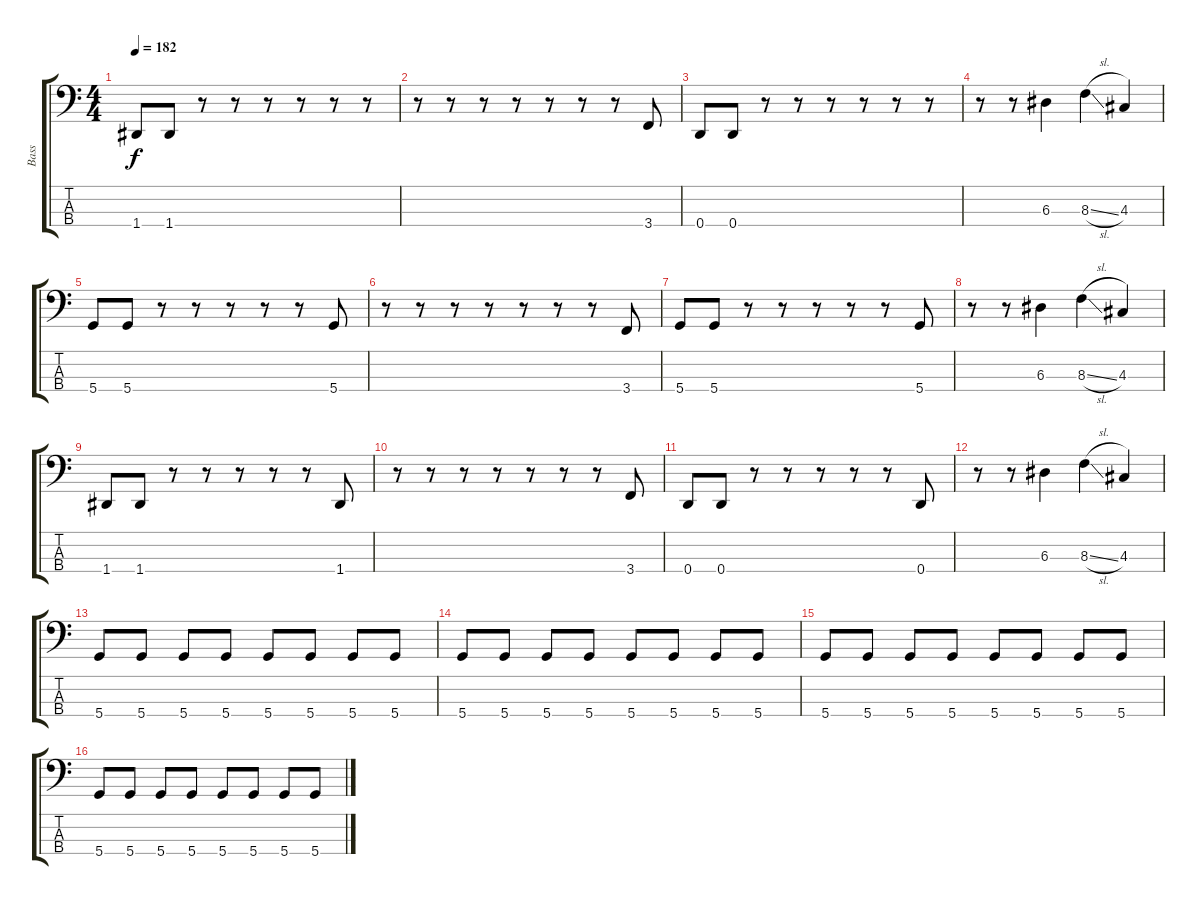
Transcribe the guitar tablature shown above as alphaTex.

\track ("Bass" "Bass") {instrument electricbasspick}
\staff {score tabs}
\tuning (G2 D2 A1 D1) {hide}
\ts (4 4)
\tempo 182
\clef f4
\ks c
1.4.8{dy f} 1.4.8 r.8 r.8 r.8 r.8 r.8 r.8 |
r.8 r.8 r.8 r.8 r.8 r.8 r.8 3.4.8 |
0.4.8 0.4.8 r.8 r.8 r.8 r.8 r.8 r.8 |
r.8 r.8 6.3.4 8.3{sl}.4 4.3.4 |
5.4.8 5.4.8 r.8 r.8 r.8 r.8 r.8 5.4.8 |
r.8 r.8 r.8 r.8 r.8 r.8 r.8 3.4.8 |
5.4.8 5.4.8 r.8 r.8 r.8 r.8 r.8 5.4.8 |
r.8 r.8 6.3.4 8.3{sl}.4 4.3.4 |
1.4.8 1.4.8 r.8 r.8 r.8 r.8 r.8 1.4.8 |
r.8 r.8 r.8 r.8 r.8 r.8 r.8 3.4.8 |
0.4.8 0.4.8 r.8 r.8 r.8 r.8 r.8 0.4.8 |
r.8 r.8 6.3.4 8.3{sl}.4 4.3.4 |
5.4.8 5.4.8 5.4.8 5.4.8 5.4.8 5.4.8 5.4.8 5.4.8 |
5.4.8 5.4.8 5.4.8 5.4.8 5.4.8 5.4.8 5.4.8 5.4.8 |
5.4.8 5.4.8 5.4.8 5.4.8 5.4.8 5.4.8 5.4.8 5.4.8 |
5.4.8 5.4.8 5.4.8 5.4.8 5.4.8 5.4.8 5.4.8 5.4.8
